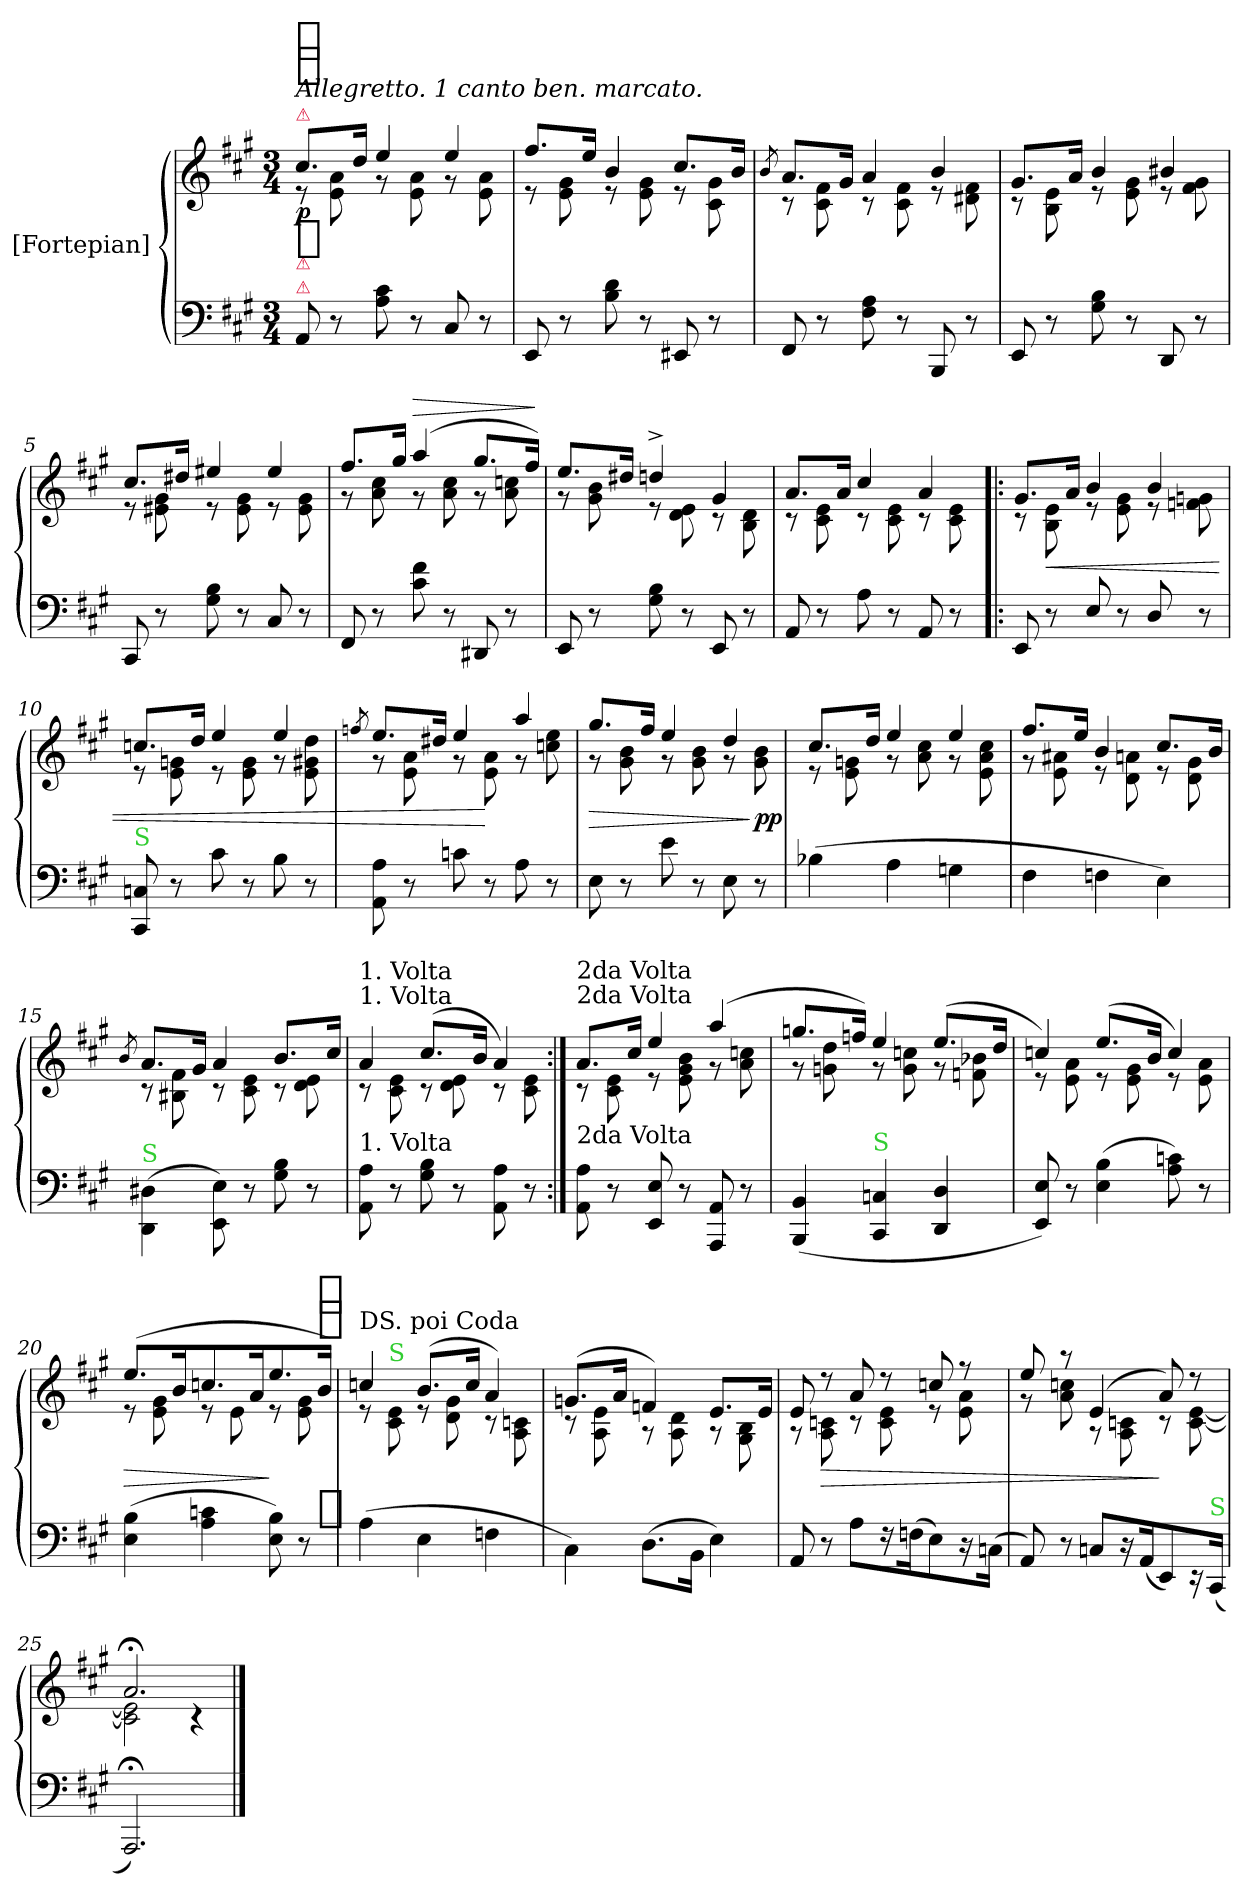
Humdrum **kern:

**kern	**kern	**dynam
*part1	*part1	*part1
*staff2	*staff1	*staff1/2
*I"[Fortepian]	*	*
*clefF4	*clefG2	*
*k[f#c#g#]	*k[f#c#g#]	*
*M3/4	*M3/4	*
=1	=1	=1
*	*^	*
!	!LO:TX:a:color=crimson:t=⚠	!	!
!	!LO:TX:a:i:t=Allegretto. 1 canto ben. marcato.	!	!
!	!LO:TX:a:t=[segno]	!	!
!	!LO:TX:a:t=[segno]	!	!
!LO:TX:a:color=crimson:t=⚠	!	!	!
!LO:TX:a:color=crimson:t=⚠	!	!	!
!LO:TX:a:t=[segno]	!	!	!
8AA/	8.cc#/L	8r	p
8r	.	8e\ 8a\	.
.	16dd/Jk	.	.
8A\ 8c#\	4ee/	8r	.
8r	.	8e\ 8a\	.
8C#/	4ee/	8r	.
8r	.	8e\ 8a\	.
=2	=2	=2	=2
8EE/	8.ff#/L	8r	.
8r	.	8e\ 8g#\	.
.	16ee/Jk	.	.
8B\ 8d\	4b/	8r	.
8r	.	8e\ 8g#\	.
8EE#X/	8.cc#/L	8r	.
8r	.	8c#\ 8g#\	.
.	16b/Jk	.	.
=3	=3	=3	=3
.	8qb/	.	.
8FF#/	8.a/L	8r	.
8r	.	8c#\ 8f#\	.
.	16g#/Jk	.	.
8F#\ 8A\	4a/	8r	.
8r	.	8c#\ 8f#\	.
8BBB/	4b/	8r	.
8r	.	8d#X\ 8f#\	.
=4	=4	=4	=4
8EE/	8.g#/L	8r	.
8r	.	8B\ 8e\	.
.	16a/Jk	.	.
8G#\ 8B\	4b/	8r	.
8r	.	8e\ 8g#\	.
8DD/	4b#X/	8r	.
8r	.	8f#\ 8g#\	.
=5	=5	=5	=5
8CC#/	8.cc#/L	8r	.
8r	.	8e#X\ 8g#\	.
.	16dd#X/Jk	.	.
8G#\ 8B\	4ee#X/	8r	.
8r	.	8e#\ 8g#\	.
8C#/	4ee#/	8r	.
8r	.	8e#\ 8g#\	.
=6	=6	=6	=6
8FF#/	8.ff#/L	8r	.
8r	.	8a\ 8cc#\	.
.	16gg#/Jk	.	.
!	!	!	!LO:HP:a
8c#\ 8f#\	(<4aa/	8r	>
8r	.	8a\ 8cc#\	.
8DD#X/	8.gg#/L	8r	.
8r	.	8a\ 8ccn\	.
.	16ff#/Jk)	.	.
*	*v	*v	*
.	.	]
=7	=7	=7
*	*^	*
8EE/	8.ee/L	8r	.
8r	.	8g#\ 8b\	.
.	16dd#X/Jk	.	.
8G#\ 8B\	4ddn^</	8r	.
8r	.	8d\ 8e\	.
8EE/	4g#/	8r	.
8r	.	8B\ 8d\	.
=8	=8	=8	=8
8AA/	8.a/L	8r	.
8r	.	8c#\ 8e\	.
.	16a/Jk	.	.
8A\	4cc#/	8r	.
8r	.	8c#\ 8e\	.
8AA/	4a/	8r	.
8r	.	8c#\ 8e\	.
=9!|:	=9!|:	=9!|:	=9!|:
8EE/	8.g#/L	8r	.
8r	.	8B\ 8e\	<
.	16a/Jk	.	.
8E/	4b/	8r	.
8r	.	8e\ 8g#\	.
8D/	4b/	8r	.
8r	.	8fn\ 8gn\	.
=10	=10	=10	=10
!LO:TX:a:color=limegreen:t=S	!	!	!
8CC#/ 8Cn/	8.ccn/L	8r	.
8r	.	8e\ 8gn\	.
.	16dd/Jk	.	.
8c#\	4ee/	8r	.
8r	.	8e\ 8g\	.
8B\	4ee/	8r	.
8r	.	8e\ 8g#X\ 8dd\	.
=11	=11	=11	=11
.	8qffn/	.	.
8AA\ 8A\	8.ee/L	8r	.
8r	.	8e\ 8a\	.
.	16dd#X/Jk	.	.
8cn\	4ee/	8r	.
8r	.	8e\ 8a\	[
8A\	4aa/	8r	.
8r	.	8ccn\ 8ee\	.
=12	=12	=12	=12
8E\	8.gg#/L	8r	>
8r	.	8g#\ 8b\	.
.	16ff#/Jk	.	.
8e\	4ee/	8r	.
8r	.	8g#\ 8b\	.
8E\	4dd/	8r	.
8r	.	8g#\ 8b\	] pp
=13	=13	=13	=13
(4B-X\	8.cc#/L	8r	.
.	.	8e\ 8gn\	.
.	16dd/Jk	.	.
4A\	4ee/	8r	.
.	.	8a\ 8cc#\	.
4Gn\	4ee/	8r	.
.	.	8e\ 8a\ 8cc#\	.
=14	=14	=14	=14
4F#\	8.ff#/L	8r	.
.	.	8e\ 8a#X\	.
.	16ee/Jk	.	.
4Fn\	4b/	8r	.
.	.	8d\ 8an\	.
4E\)	8.cc#/L	8r	.
.	.	8d\ 8g#\	.
.	16b/Jk	.	.
=15	=15	=15	=15
.	8qb/	.	.
!LO:TX:a:color=limegreen:t=S	!	!	!
(4DD\ 4D#X\	8.a/L	8r	.
.	.	8B#X\ 8f#\	.
.	16g#/Jk	.	.
8EE\ 8E\)	4a/	8r	.
8r	.	8c#\ 8e\	.
8G#\ 8B\	8.b/L	8r	.
8r	.	8d\ 8e\	.
.	16cc#/Jk	.	.
=16	=16	=16	=16
!	!LO:TX:a:t=1. Volta	!	!
!	!LO:TX:a:t=1. Volta	!	!
!LO:TX:a:t=1. Volta	!	!	!
8AA\ 8A\	4a/	8r	.
8r	.	8c#\ 8e\	.
8G#\ 8B\	(<8.cc#/L	8r	.
8r	.	8d\ 8e\	.
.	16b/Jk	.	.
8AA\ 8A\	4a/)	8r	.
8r	.	8c#\ 8e\	.
=17:|!	=17:|!	=17:|!	=17:|!
!	!LO:TX:a:t=2da Volta	!	!
!	!LO:TX:a:t=2da Volta	!	!
!LO:TX:a:t=2da Volta	!	!	!
8AA\ 8A\	8.a/L	8r	.
8r	.	8c#\ 8e\	.
.	16cc#/Jk	.	.
8EE/ 8E/	4ee/	8r	.
8r	.	8e\ 8g#\ 8b\	.
8AAA/ 8AA/	(<4aa/	8r	.
8r	.	8a\ 8ccn\	.
=18	=18	=18	=18
(4BBB/ 4BB/	8.ggn/L	8r	.
.	.	8gn\ 8dd\	.
.	16ffn/Jk)	.	.
!LO:TX:a:color=limegreen:t=S	!	!	!
4CC#/ 4Cn/	4ee/	8r	.
.	.	8g\ 8ccn\	.
4DD/ 4D/	(8.ee/L	8r	.
.	.	8fn\ 8b-X\	.
.	16dd/Jk	.	.
=19	=19	=19	=19
8EE/ 8E/)	4ccn/)	8r	.
8r	.	8e\ 8a\	.
(4E\ 4B\	(8.ee/L	8r	.
.	.	8e\ 8g#\	.
.	16b/Jk	.	.
8A\ 8cn\)	4cc/)	8r	.
8r	.	8e\ 8a\	.
=20	=20	=20	=20
!	!	!	!LO:HP:b
*^	*	*	*
(4E\ 4B\	2ryy	(8.ee/L	8r	>
.	.	.	8e\ 8g#\	.
.	.	16b/K	.	.
4A\ 4cn\	.	8.ccn/	8r	.
.	.	.	8e\	.
.	.	16a/K	.	.
8E\ 8B\)	8.ryy	8.ee/	8r	]
8r	.	.	8e\ 8g#\	.
!	!	!LO:TX:a:t=[segno]	!	!
!	!	!LO:TX:a:t=[segno]	!	!
!	!LO:TX:a:t=[segno]	!	!	!
.	16ryy	16b/Jk)	.	.
=21	=21	=21	=21	=21
!	!	!LO:TX:a:t=DS. poi Coda	!	!
*v	*v	*	*	*
(4A\	4ccn/	8r	.
!	!	!LO:TX:a:color=limegreen:t=S	!
.	.	8c#\ 8e\	.
4E\	(8.b/L	8r	.
.	.	8d\ 8g#\	.
.	16cc/Jk	.	.
4Fn\	4a/)	8r	.
.	.	8A\ 8cn\	.
=22	=22	=22	=22
4C#\)	(8.gn/L	8r	.
.	.	8A\ 8e\	.
.	16a/Jk	.	.
(8.D\L	4fn/)	8r	.
.	.	8A\ 8d\	.
16BB\Jk	.	.	.
4E\)	8.e/L	8r	.
.	.	8G#\ 8B\	.
.	16e/Jk	.	.
=23	=23	=23	=23
8AA/	8e/	8r	.
!	!	!	!LO:HP:b
8r	8r	8A\ 8cn\	>
8A\L	8a/	8r	.
16r	8r	8c\ 8e\	.
(16Fn\K	.	.	.
8E\)	8ccn/	8r	.
16r	8r	8e\ 8a\	.
(16Cn\Jk	.	.	.
=24	=24	=24	=24
8AA/)	8ee/	8r	.
8r	8r	8a\ 8ccn\	.
8Cn/L	(<4e/	8r	.
16r	.	8A\ 8cn\	.
(16AA/K	.	.	.
8EE/)	8a/)	8r	]
16r	8r	[8c\ [8e\	.
!LO:TX:a:color=limegreen:t=S	!	!	!
(16CC#/Jk	.	.	.
=25	=25	=25	=25
2.AAA;</)	2.a;</	2c]\ 2e]\	.
.	.	4r	.
*	*v	*v	*
==	==	==
*-	*-	*-
